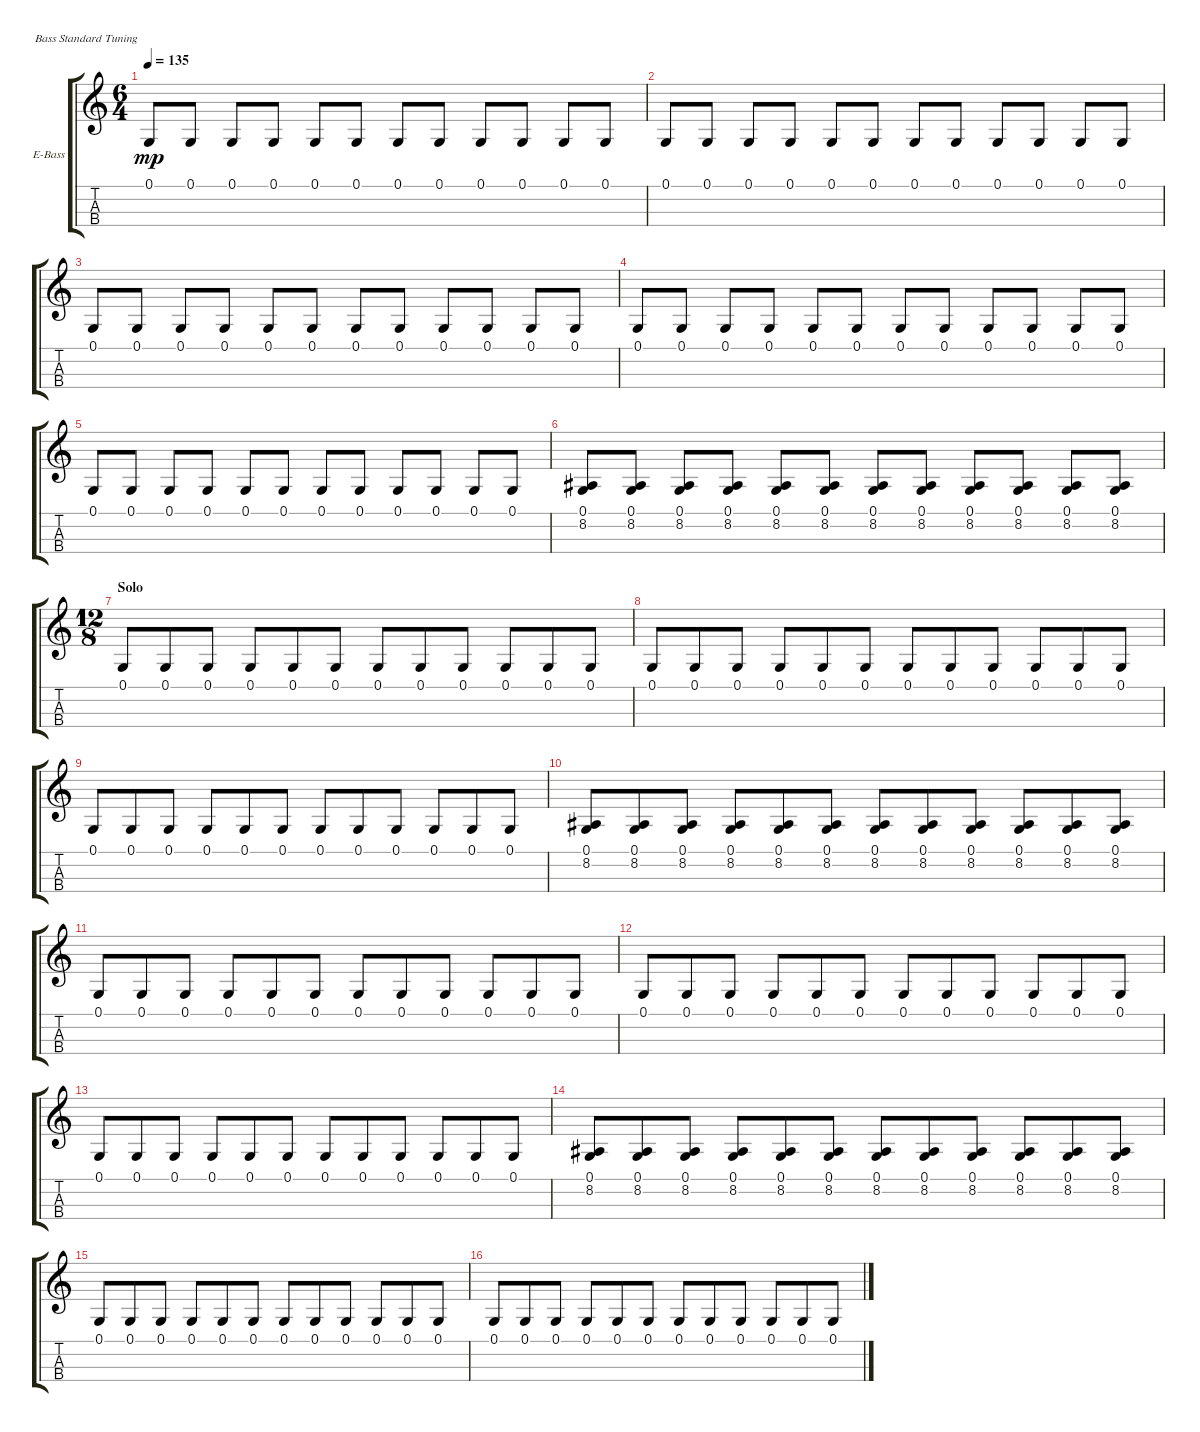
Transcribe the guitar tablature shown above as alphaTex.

\bracketExtendMode groupsimilarinstruments
\firstSystemTrackNameOrientation horizontal
\otherSystemsTrackNameOrientation horizontal
\track ("Electric Bass II" "E-Bass") {instrument electricbassfinger}
\staff {score tabs}
\tuning (G2 D2 A1 E1)
\ts (6 4)
\tempo 135
\clef g2
\scale
0.333333
\ks c
0.1.8{dy mp} 0.1.8 0.1.8 0.1.8 0.1.8 0.1.8 0.1.8 0.1.8 0.1.8 0.1.8 0.1.8 0.1.8 |
\scale
0.333333 0.1.8 0.1.8 0.1.8 0.1.8 0.1.8 0.1.8 0.1.8 0.1.8 0.1.8 0.1.8 0.1.8 0.1.8 |
\scale
0.333333 0.1.8 0.1.8 0.1.8 0.1.8 0.1.8 0.1.8 0.1.8 0.1.8 0.1.8 0.1.8 0.1.8 0.1.8 |
\scale
0.333333 0.1.8 0.1.8 0.1.8 0.1.8 0.1.8 0.1.8 0.1.8 0.1.8 0.1.8 0.1.8 0.1.8 0.1.8 |
\scale
0.333333 0.1.8 0.1.8 0.1.8 0.1.8 0.1.8 0.1.8 0.1.8 0.1.8 0.1.8 0.1.8 0.1.8 0.1.8 |
\scale
0.333333 (0.1 8.2).8 (0.1 8.2).8 (0.1 8.2).8 (0.1 8.2).8 (0.1 8.2).8 (0.1 8.2).8 (0.1 8.2).8 (0.1 8.2).8 (0.1 8.2).8 (0.1 8.2).8 (0.1 8.2).8 (0.1 8.2).8 |
\ts (12 8)
\beaming (8 3 3 3 3)
\section ("" "Solo")
\scale
0.487395 0.1.8 0.1.8 0.1.8 0.1.8 0.1.8 0.1.8 0.1.8 0.1.8 0.1.8 0.1.8 0.1.8 0.1.8 |
\scale
0.256303 0.1.8 0.1.8 0.1.8 0.1.8 0.1.8 0.1.8 0.1.8 0.1.8 0.1.8 0.1.8 0.1.8 0.1.8 |
\scale
0.256303 0.1.8 0.1.8 0.1.8 0.1.8 0.1.8 0.1.8 0.1.8 0.1.8 0.1.8 0.1.8 0.1.8 0.1.8 |
\scale
0.333333 (0.1 8.2).8 (0.1 8.2).8 (0.1 8.2).8 (0.1 8.2).8 (0.1 8.2).8 (0.1 8.2).8 (0.1 8.2).8 (0.1 8.2).8 (0.1 8.2).8 (0.1 8.2).8 (0.1 8.2).8 (0.1 8.2).8 |
\scale
0.333333 0.1.8 0.1.8 0.1.8 0.1.8 0.1.8 0.1.8 0.1.8 0.1.8 0.1.8 0.1.8 0.1.8 0.1.8 |
\scale
0.333333 0.1.8 0.1.8 0.1.8 0.1.8 0.1.8 0.1.8 0.1.8 0.1.8 0.1.8 0.1.8 0.1.8 0.1.8 |
\scale
0.333333 0.1.8 0.1.8 0.1.8 0.1.8 0.1.8 0.1.8 0.1.8 0.1.8 0.1.8 0.1.8 0.1.8 0.1.8 |
\scale
0.333333 (0.1 8.2).8 (0.1 8.2).8 (0.1 8.2).8 (0.1 8.2).8 (0.1 8.2).8 (0.1 8.2).8 (0.1 8.2).8 (0.1 8.2).8 (0.1 8.2).8 (0.1 8.2).8 (0.1 8.2).8 (0.1 8.2).8 |
\scale
0.333333 0.1.8 0.1.8 0.1.8 0.1.8 0.1.8 0.1.8 0.1.8 0.1.8 0.1.8 0.1.8 0.1.8 0.1.8 |
\scale
0.333333 0.1.8 0.1.8 0.1.8 0.1.8 0.1.8 0.1.8 0.1.8 0.1.8 0.1.8 0.1.8 0.1.8 0.1.8
